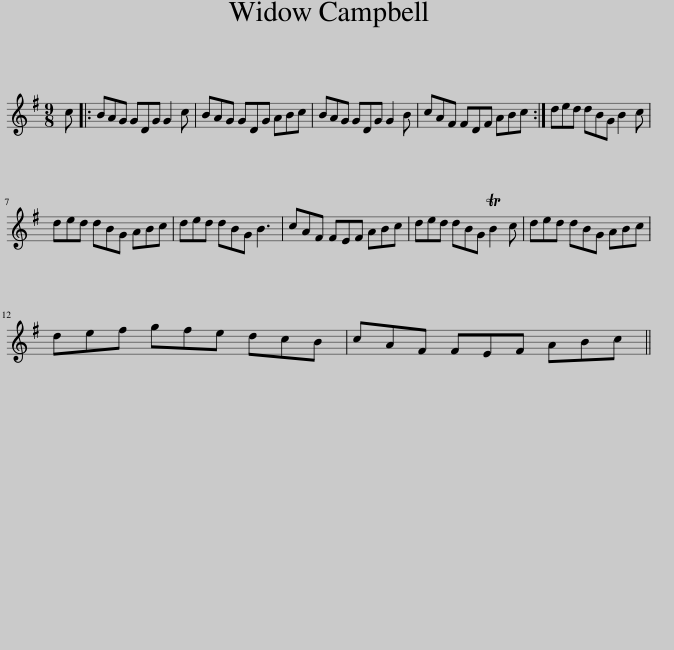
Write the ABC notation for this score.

X:1
L:1/8
M:9/8
I:linebreak $
K:G
V:1 treble
V:1
 c |: BAG GDG G2 c | BAG GDG ABc | BAG GDG G2 B | cAF FDF ABc :| %5
 ded dBG B2 c |$ ded dBG ABc | ded dBG B3 | cAF FEF ABc | ded dBG TB2 c | %10
 ded dBG ABc |$ def gfe dcB | cAF FEF ABc || %13
